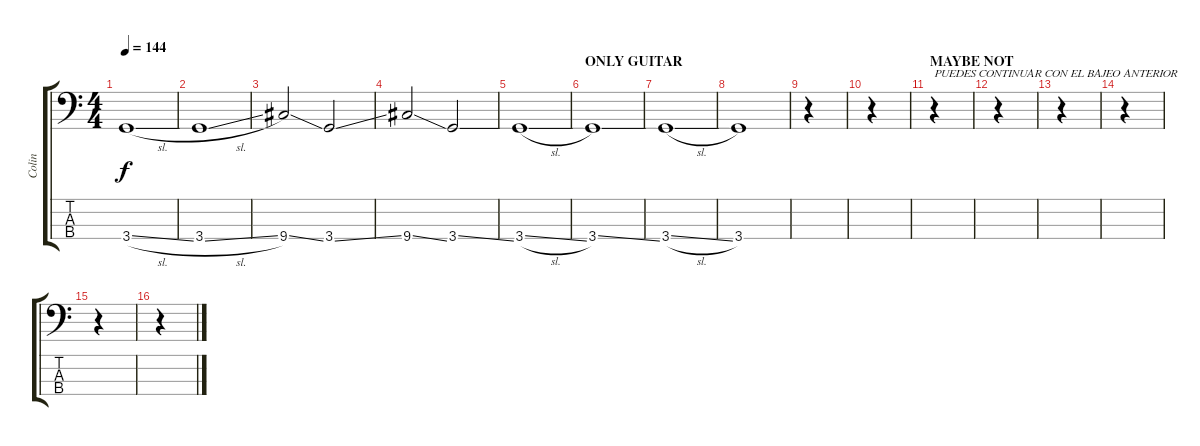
\track ("Colin" "Colin") {instrument electricbassfinger}
\staff {score tabs}
\tuning (G2 D2 A1 E1) {hide}
\ts (4 4)
\tempo 144
\clef f4
\ks c
3.4{sl}.1{dy f} |
3.4{sl}.1 |
9.4{ss}.2 3.4{ss}.2 |
9.4{ss}.2 3.4{ss}.2 |
3.4{sl}.1 |
\section ("" "ONLY GUITAR")
3.4{ss}.1 |
3.4{sl}.1 |
3.4.1 |
r.4 |
r.4 |
\section ("" "MAYBE NOT")
r.4{txt "PUEDES CONTINUAR CON EL BAJEO ANTERIOR"} |
r.4 |
r.4 |
r.4 |
r.4 |
r.4
